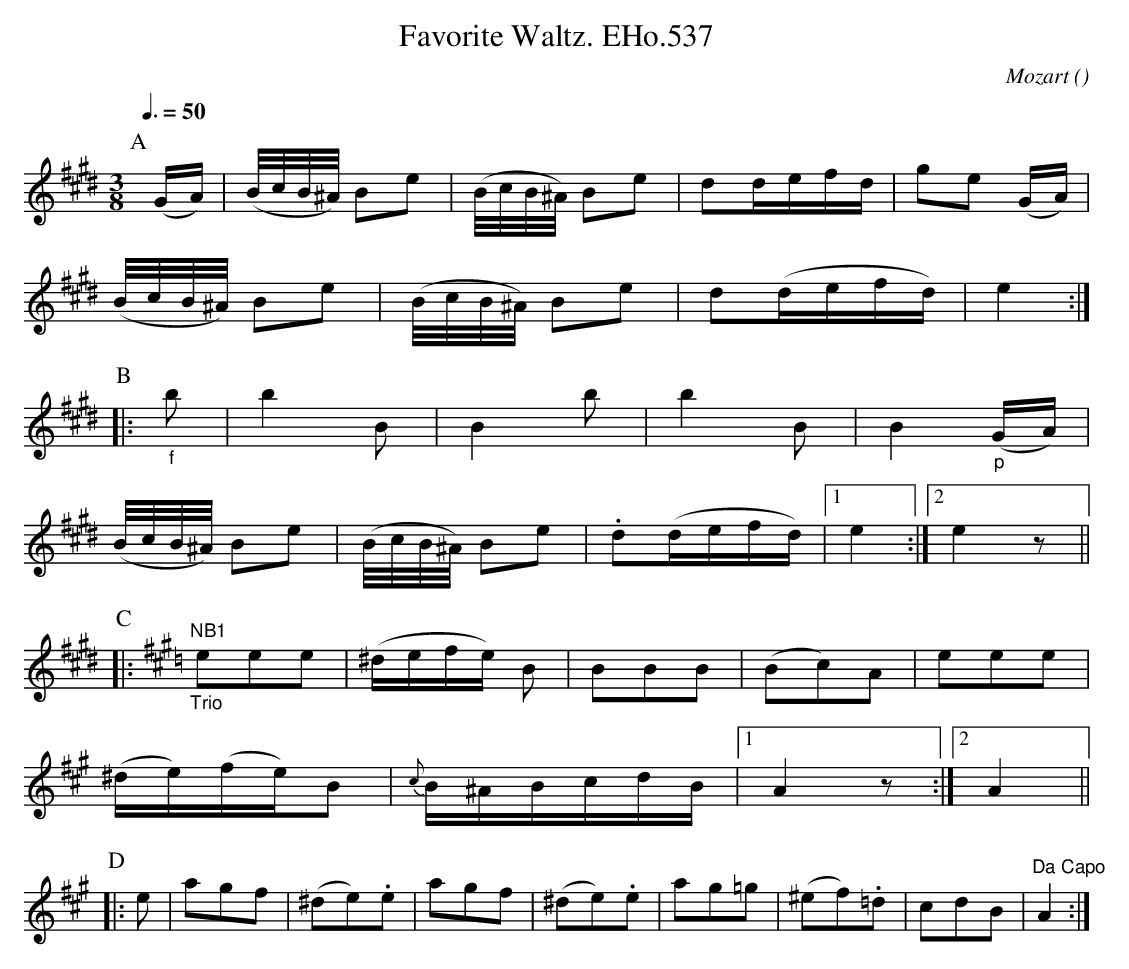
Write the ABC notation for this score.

X:1
T:Favorite Waltz. EHo.537
M:3/8
L:1/8
Q:3/8=50
C:Mozart
O:
K:E
P:A
y(G/A/) | (B//c//B//^A//) Be | (B//c//B//^A//) Be | dd/e/f/d/ | ge (G/A/) |
(B//c//B//^A//) Be | (B//c//B//^A//) Be | d(d/e/f/d/) | e2 :|
P:B
|: "_f" b | b2B | B2b | b2B | B2"_p"(G/A/) |
(B//c//B//^A//) Be | (B//c//B//^A//) Be | .d(d/e/f/d/) | [1e2  :| [2e2z||
P:C
K:A
|: "NB1""_Trio"eee | (^d/e/f/e/) B | BBB | (Bc)A | eee |
(^d/e/)(f/e/)B | {c}B/^A/B/c/d/B/ | [1A2z :| [2A2||
P:D
|: e | agf | (^de).e | agf | (^de).e | ag=g | (^ef).=d | cdB | "Da Capo"A2 :|
